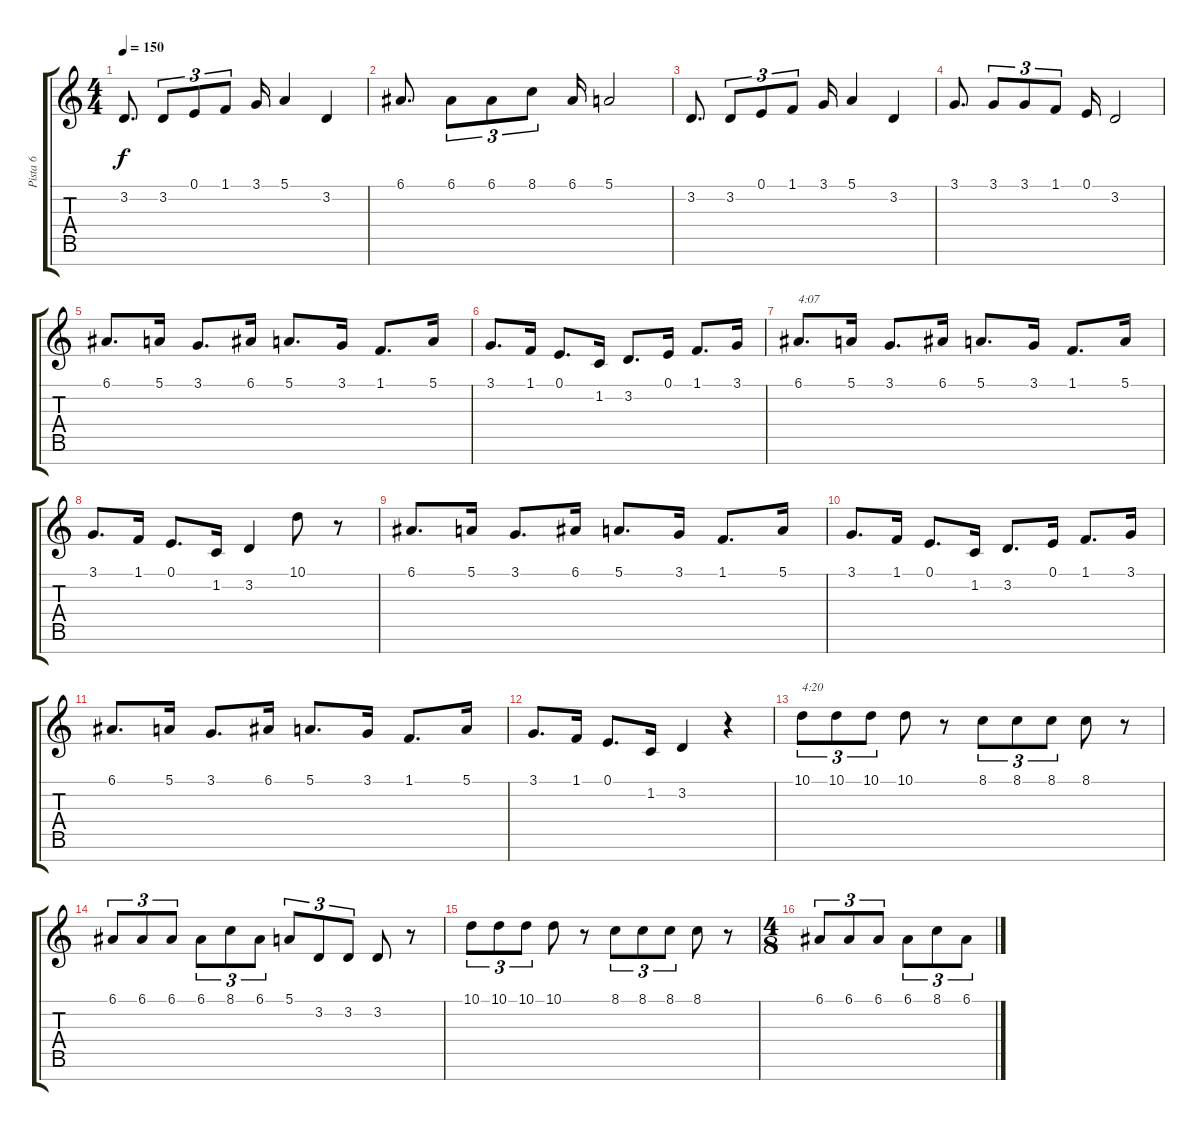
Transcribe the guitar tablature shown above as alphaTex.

\track ("Pista 6" "Pista 6") {instrument panflute}
\staff {score tabs}
\tuning (E4 B3 G3 D3 A2 E2 B1) {hide}
\ts (4 4)
\tempo 150
\clef g2
\ks c
3.2.8{d dy f} 3.2.8{tu (3 2)} 0.1.8{tu (3 2)} 1.1.8{tu (3 2)} 3.1.16 5.1.4 3.2.4 |
6.1.8{d} 6.1.8{tu (3 2)} 6.1.8{tu (3 2)} 8.1.8{tu (3 2)} 6.1.16 5.1.2 |
3.2.8{d} 3.2.8{tu (3 2)} 0.1.8{tu (3 2)} 1.1.8{tu (3 2)} 3.1.16 5.1.4 3.2.4 |
3.1.8{d} 3.1.8{tu (3 2)} 3.1.8{tu (3 2)} 1.1.8{tu (3 2)} 0.1.16 3.2.2 |
6.1.8{d} 5.1.16 3.1.8{d} 6.1.16 5.1.8{d} 3.1.16 1.1.8{d} 5.1.16 |
3.1.8{d} 1.1.16 0.1.8{d} 1.2.16 3.2.8{d} 0.1.16 1.1.8{d} 3.1.16 |
6.1.8{d txt "4:07"} 5.1.16 3.1.8{d} 6.1.16 5.1.8{d} 3.1.16 1.1.8{d} 5.1.16 |
3.1.8{d} 1.1.16 0.1.8{d} 1.2.16 3.2.4 10.1.8 r.8 |
6.1.8{d} 5.1.16 3.1.8{d} 6.1.16 5.1.8{d} 3.1.16 1.1.8{d} 5.1.16 |
3.1.8{d} 1.1.16 0.1.8{d} 1.2.16 3.2.8{d} 0.1.16 1.1.8{d} 3.1.16 |
6.1.8{d} 5.1.16 3.1.8{d} 6.1.16 5.1.8{d} 3.1.16 1.1.8{d} 5.1.16 |
3.1.8{d} 1.1.16 0.1.8{d} 1.2.16 3.2.4 r.4 |
10.1.8{tu (3 2) txt "4:20"} 10.1.8{tu (3 2)} 10.1.8{tu (3 2)} 10.1.8 r.8 8.1.8{tu (3 2)} 8.1.8{tu (3 2)} 8.1.8{tu (3 2)} 8.1.8 r.8 |
6.1.8{tu (3 2)} 6.1.8{tu (3 2)} 6.1.8{tu (3 2)} 6.1.8{tu (3 2)} 8.1.8{tu (3 2)} 6.1.8{tu (3 2)} 5.1.8{tu (3 2)} 3.2.8{tu (3 2)} 3.2.8{tu (3 2)} 3.2.8 r.8 |
10.1.8{tu (3 2)} 10.1.8{tu (3 2)} 10.1.8{tu (3 2)} 10.1.8 r.8 8.1.8{tu (3 2)} 8.1.8{tu (3 2)} 8.1.8{tu (3 2)} 8.1.8 r.8 |
\ts (4 8)
6.1.8{tu (3 2)} 6.1.8{tu (3 2)} 6.1.8{tu (3 2)} 6.1.8{tu (3 2)} 8.1.8{tu (3 2)} 6.1.8{tu (3 2)}
